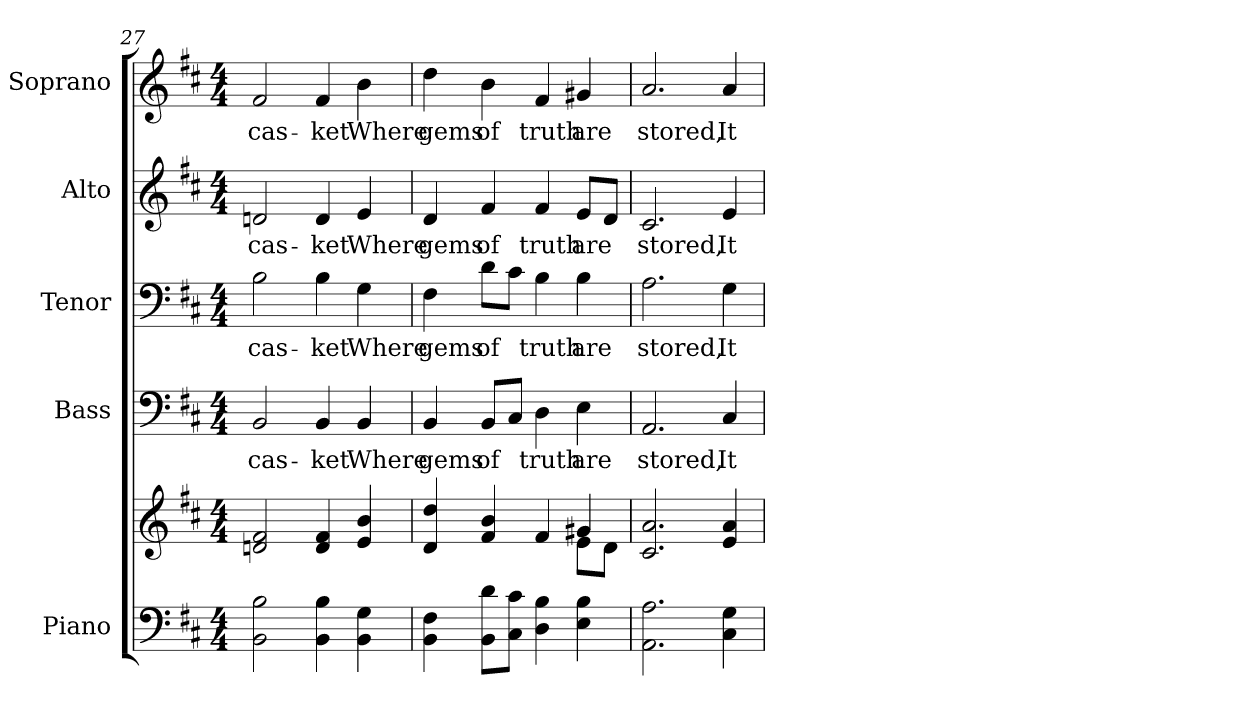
**kern	**kern	**kern	**text	**kern	**text	**kern	**text	**kern	**text
*part5	*part5	*part4	*part4	*part3	*part3	*part2	*part2	*part1	*part1
*staff6	*staff5	*staff4	*staff4	*staff3	*staff3	*staff2	*staff2	*staff1	*staff1
*I"Piano	*	*I"Bass	*	*I"Tenor	*	*I"Alto	*	*I"Soprano	*
*I'Pno.	*	*I'B.	*	*I'T.	*	*I'A.	*	*I'S.	*
*clefF4	*clefG2	*clefF4	*	*clefF4	*	*clefG2	*	*clefG2	*
*k[f#c#]	*k[f#c#]	*k[f#c#]	*	*k[f#c#]	*	*k[f#c#]	*	*k[f#c#]	*
*D:	*D:	*D:	*	*D:	*	*D:	*	*D:	*
*M4/4	*M4/4	*M4/4	*	*M4/4	*	*M4/4	*	*M4/4	*
=27	=27	=27	=27	=27	=27	=27	=27	=27	=27
!	!	!	!LO:LY:b:color=#000000	!	!	!	!	!	!
!	!	!	!	!	!LO:LY:b:color=#000000	!	!	!	!
!	!	!	!	!	!	!	!LO:LY:b:color=#000000	!	!
!	!	!	!	!	!	!	!	!	!LO:LY:b:color=#000000
2BBi\ 2Bi	2dni/ 2f#i	2BBi/	cas-	2Bi\	cas-	2dni/	cas-	2f#i/	cas-
!	!	!	!LO:LY:b:color=#000000	!	!	!	!	!	!
!	!	!	!	!	!LO:LY:b:color=#000000	!	!	!	!
!	!	!	!	!	!	!	!LO:LY:b:color=#000000	!	!
!	!	!	!	!	!	!	!	!	!LO:LY:b:color=#000000
4BBi\ 4Bi	4di/ 4f#i	4BBi/	-ket	4Bi\	-ket	4di/	-ket	4f#i/	-ket
!	!	!	!LO:LY:b:color=#000000	!	!	!	!	!	!
!	!	!	!	!	!LO:LY:b:color=#000000	!	!	!	!
!	!	!	!	!	!	!	!LO:LY:b:color=#000000	!	!
!	!	!	!	!	!	!	!	!	!LO:LY:b:color=#000000
4BBi\ 4Gi	4ei/ 4bi	4BBi/	Where	4Gi\	Where	4ei/	Where	4bi\	Where
!!LO:PB:g=z
=28	=28	=28	=28	=28	=28	=28	=28	=28	=28
*	*^	*	*	*	*	*	*	*	*
!	!	!	!	!LO:LY:b:color=#000000	!	!	!	!	!	!
!	!	!	!	!	!	!LO:LY:b:color=#000000	!	!	!	!
!	!	!	!	!	!	!	!	!LO:LY:b:color=#000000	!	!
!	!	!	!	!	!	!	!	!	!	!LO:LY:b:color=#000000
4BBi\ 4F#i	4di/ 4ddi	2ryy	4BBi/	gems	4F#i\	gems	4di/	gems	4ddi\	gems
!	!	!	!	!LO:LY:b:color=#000000	!	!	!	!	!	!
!	!	!	!	!	!	!LO:LY:b:color=#000000	!	!	!	!
!	!	!	!	!	!	!	!	!LO:LY:b:color=#000000	!	!
!	!	!	!	!	!	!	!	!	!	!LO:LY:b:color=#000000
8BBi\ 8diL	4f#i/ 4bi	.	8BBi/L	of	8di\L	of	4f#i/	of	4bi\	of
8C#i\ 8c#iJ	.	.	8C#i/J	.	8c#i\J	.	.	.	.	.
!	!	!	!	!LO:LY:b:color=#000000	!	!	!	!	!	!
!	!	!	!	!	!	!LO:LY:b:color=#000000	!	!	!	!
!	!	!	!	!	!	!	!	!LO:LY:b:color=#000000	!	!
!	!	!	!	!	!	!	!	!	!	!LO:LY:b:color=#000000
4Di\ 4Bi	4f#i/	4ryy	4Di\	truth	4Bi\	truth	4f#i/	truth	4f#i/	truth
!	!	!	!	!LO:LY:b:color=#000000	!	!	!	!	!	!
!	!	!	!	!	!	!LO:LY:b:color=#000000	!	!	!	!
!	!	!	!	!	!	!	!	!LO:LY:b:color=#000000	!	!
!	!	!	!	!	!	!	!	!	!	!LO:LY:b:color=#000000
4Ei\ 4Bi	4g#Xi/	8ei\L	4Ei\	are	4Bi\	are	8ei/L	are	4g#Xi/	are
.	.	8di\J	.	.	.	.	8di/J	.	.	.
*	*v	*v	*	*	*	*	*	*	*	*
=29	=29	=29	=29	=29	=29	=29	=29	=29	=29
*	*^	*	*	*	*	*	*	*	*
!	!	!	!	!LO:LY:b:color=#000000	!	!	!	!	!	!
*	*v	*v	*	*	*	*	*	*	*	*
*	*^	*	*	*	*	*	*	*	*
!	!	!	!	!	!	!LO:LY:b:color=#000000	!	!	!	!
*	*v	*v	*	*	*	*	*	*	*	*
*	*^	*	*	*	*	*	*	*	*
!	!	!	!	!	!	!	!	!LO:LY:b:color=#000000	!	!
*	*v	*v	*	*	*	*	*	*	*	*
*	*^	*	*	*	*	*	*	*	*
!	!	!	!	!	!	!	!	!	!	!LO:LY:b:color=#000000
*	*v	*v	*	*	*	*	*	*	*	*
2.AAi\ 2.Ai	2.c#i/ 2.ai	2.AAi/	stored,	2.Ai\	stored,	2.c#i/	stored,	2.ai/	stored,
!	!	!	!LO:LY:b:color=#000000	!	!	!	!	!	!
!	!	!	!	!	!LO:LY:b:color=#000000	!	!	!	!
!	!	!	!	!	!	!	!LO:LY:b:color=#000000	!	!
!	!	!	!	!	!	!	!	!	!LO:LY:b:color=#000000
4C#i\ 4Gi	4ei/ 4ai	4C#i/	It	4Gi\	It	4ei/	It	4ai/	It
=	=	=	=	=	=	=	=	=	=
*-	*-	*-	*-	*-	*-	*-	*-	*-	*-
